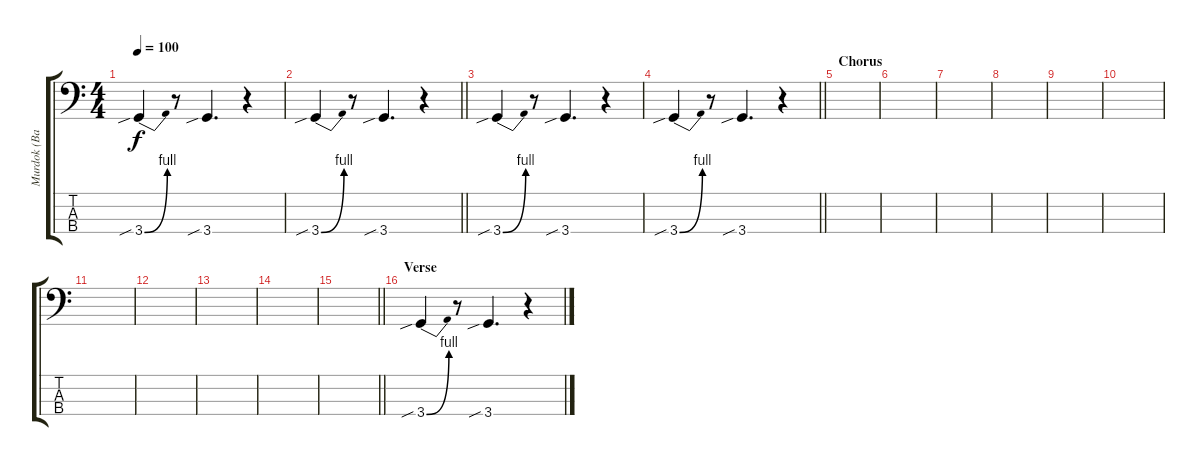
\track ("Murdok (Bass)" "Murdok (Ba") {instrument electricbassfinger}
\staff {score tabs}
\tuning (G2 D2 A1 E1) {hide}
\ts (4 4)
\tempo 100
\clef f4
\ks c
3.4{be (bend 0 0 60 4) sib}.4{dy f} r.8 3.4{sib}.4{d} r.4 |
\barLineRight lightlight
3.4{be (bend 0 0 60 4) sib}.4 r.8 3.4{sib}.4{d} r.4 |
3.4{be (bend 0 0 60 4) sib}.4 r.8 3.4{sib}.4{d} r.4 |
\barLineRight lightlight
3.4{be (bend 0 0 60 4) sib}.4 r.8 3.4{sib}.4{d} r.4 |
\section ("" "Chorus")
|
|
|
|
|
|
|
|
|
|
\barLineRight lightlight
|
\section ("" "Verse")
3.4{be (bend 0 0 60 4) sib}.4 r.8 3.4{sib}.4{d} r.4
